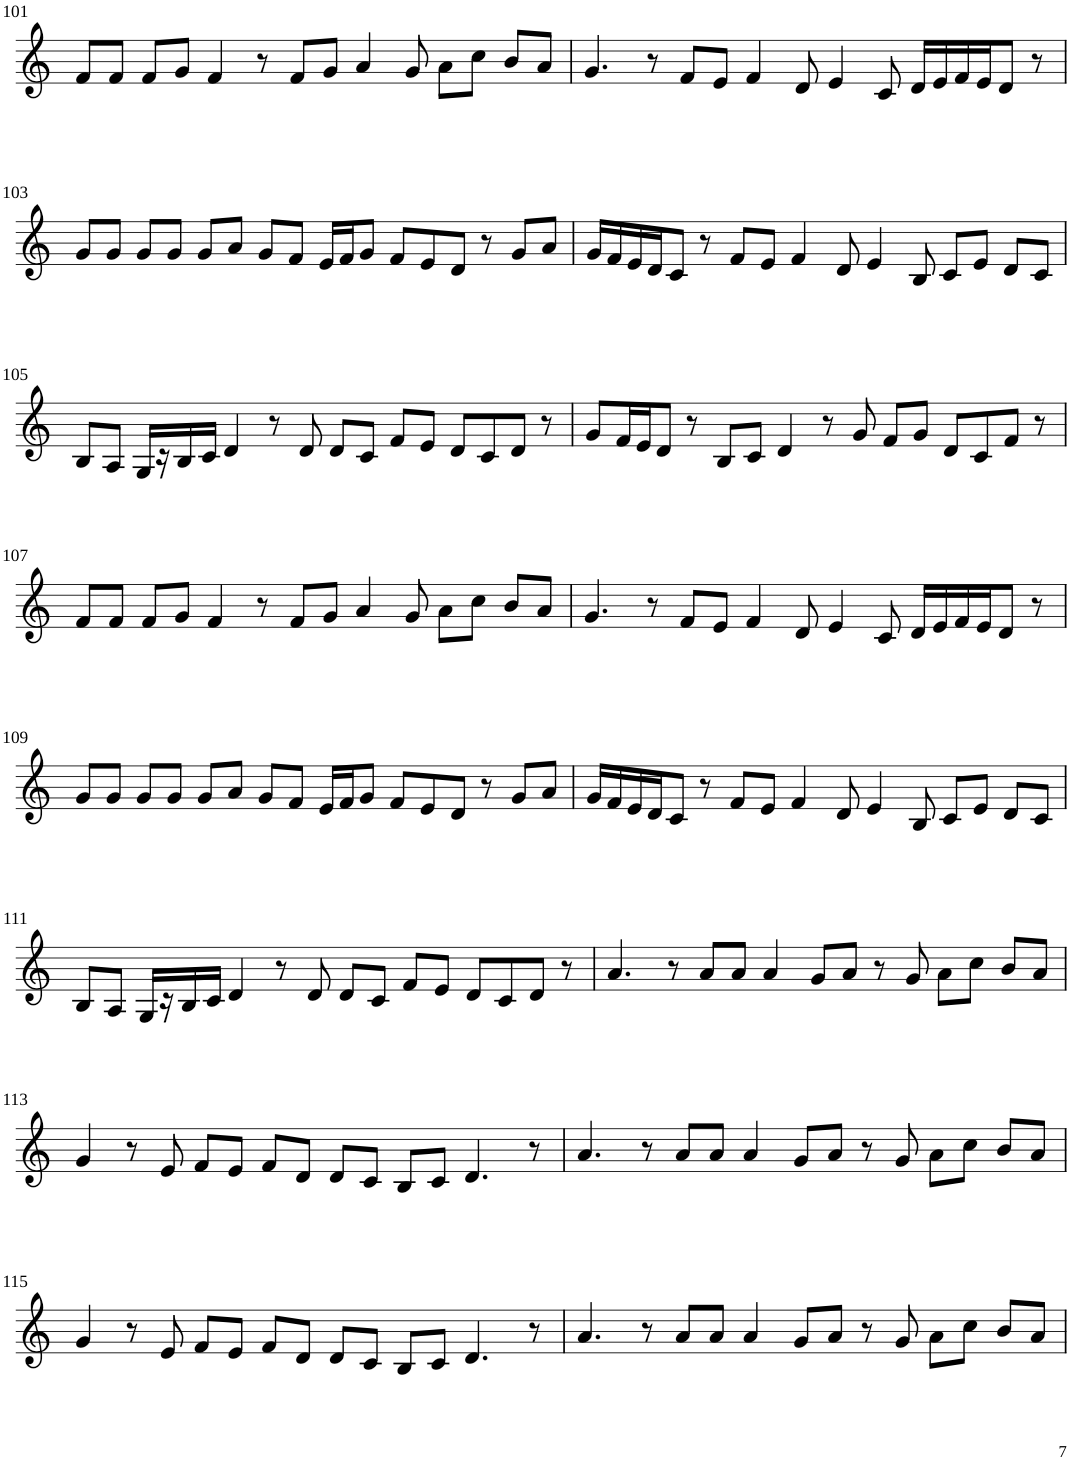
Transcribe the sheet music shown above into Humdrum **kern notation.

**kern
*part1
*staff1
*I"Violin
!!LO:PB:g=z
*clefG2
*k[]
*M8/4
=101
8f/L
8f/J
8f/L
8g/J
4f/
8r
8f/L
8g/J
4a/
8g/
8a\L
8cc\J
8b/L
8a/J
=102
4.g/
8r
8f/L
8e/J
4f/
8d/
4e/
8c/
16d/LL
16e/
16f/
16e/J
8d/J
8r
!!LO:LB:g=z
=103
8g/L
8g/J
8g/L
8g/J
8g/L
8a/J
8g/L
8f/J
16e/LL
16f/J
8g/J
8f/L
8e/
8d/J
8r
8g/L
8a/J
=104
16g/LL
16f/
16e/
16d/J
8c/J
8r
8f/L
8e/J
4f/
8d/
4e/
8B/
8c/L
8e/J
8d/L
8c/J
!!LO:LB:g=z
=105
8B/L
8A/J
16G/LL
16r
16B/
16c/JJ
4d/
8r
8d/
8d/L
8c/J
8f/L
8e/J
8d/L
8c/
8d/J
8r
=106
8g/L
16f/L
16e/J
8d/J
8r
8B/L
8c/J
4d/
8r
8g/
8f/L
8g/J
8d/L
8c/
8f/J
8r
!!LO:LB:g=z
=107
8f/L
8f/J
8f/L
8g/J
4f/
8r
8f/L
8g/J
4a/
8g/
8a\L
8cc\J
8b/L
8a/J
=108
4.g/
8r
8f/L
8e/J
4f/
8d/
4e/
8c/
16d/LL
16e/
16f/
16e/J
8d/J
8r
!!LO:LB:g=z
=109
8g/L
8g/J
8g/L
8g/J
8g/L
8a/J
8g/L
8f/J
16e/LL
16f/J
8g/J
8f/L
8e/
8d/J
8r
8g/L
8a/J
=110
16g/LL
16f/
16e/
16d/J
8c/J
8r
8f/L
8e/J
4f/
8d/
4e/
8B/
8c/L
8e/J
8d/L
8c/J
!!LO:LB:g=z
=111
8B/L
8A/J
16G/LL
16r
16B/
16c/JJ
4d/
8r
8d/
8d/L
8c/J
8f/L
8e/J
8d/L
8c/
8d/J
8r
=112
4.a/
8r
8a/L
8a/J
4a/
8g/L
8a/J
8r
8g/
8a\L
8cc\J
8b/L
8a/J
!!LO:LB:g=z
=113
4g/
8r
8e/
8f/L
8e/J
8f/L
8d/J
8d/L
8c/J
8B/L
8c/J
4.d/
8r
=114
4.a/
8r
8a/L
8a/J
4a/
8g/L
8a/J
8r
8g/
8a\L
8cc\J
8b/L
8a/J
!!LO:LB:g=z
=115
4g/
8r
8e/
8f/L
8e/J
8f/L
8d/J
8d/L
8c/J
8B/L
8c/J
4.d/
8r
=116
4.a/
8r
8a/L
8a/J
4a/
8g/L
8a/J
8r
8g/
8a\L
8cc\J
8b/L
8a/J
=
*-
